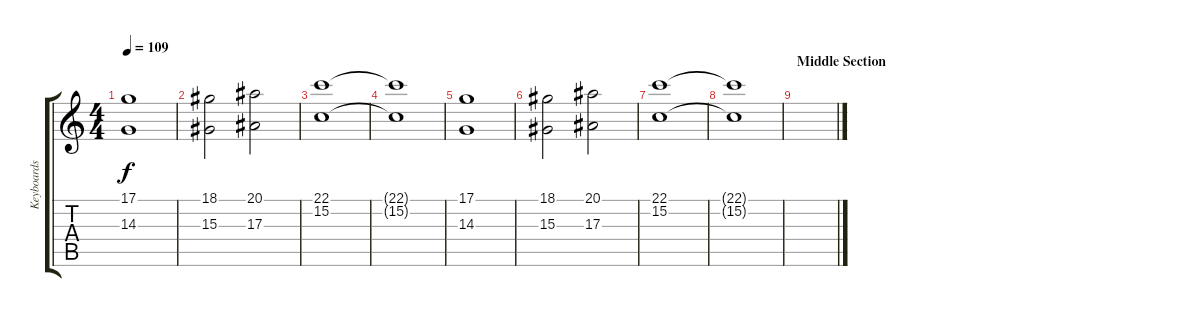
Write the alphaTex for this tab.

\track ("Keyboards" "Keyboards") {instrument stringensemble1}
\staff {score tabs}
\tuning (D4 A3 F3 C3 G2 C2) {hide}
\ts (4 4)
\tempo 109
\clef g2
\ks c
(17.1 14.3).1{dy f} |
(18.1 15.3).2 (20.1 17.3).2 |
(22.1 15.2).1 |
(22.1{t} 15.2{t}).1 |
(17.1 14.3).1 |
(18.1 15.3).2 (20.1 17.3).2 |
(22.1 15.2).1 |
(22.1{t} 15.2{t}).1 |
\section ("" "Middle Section")
